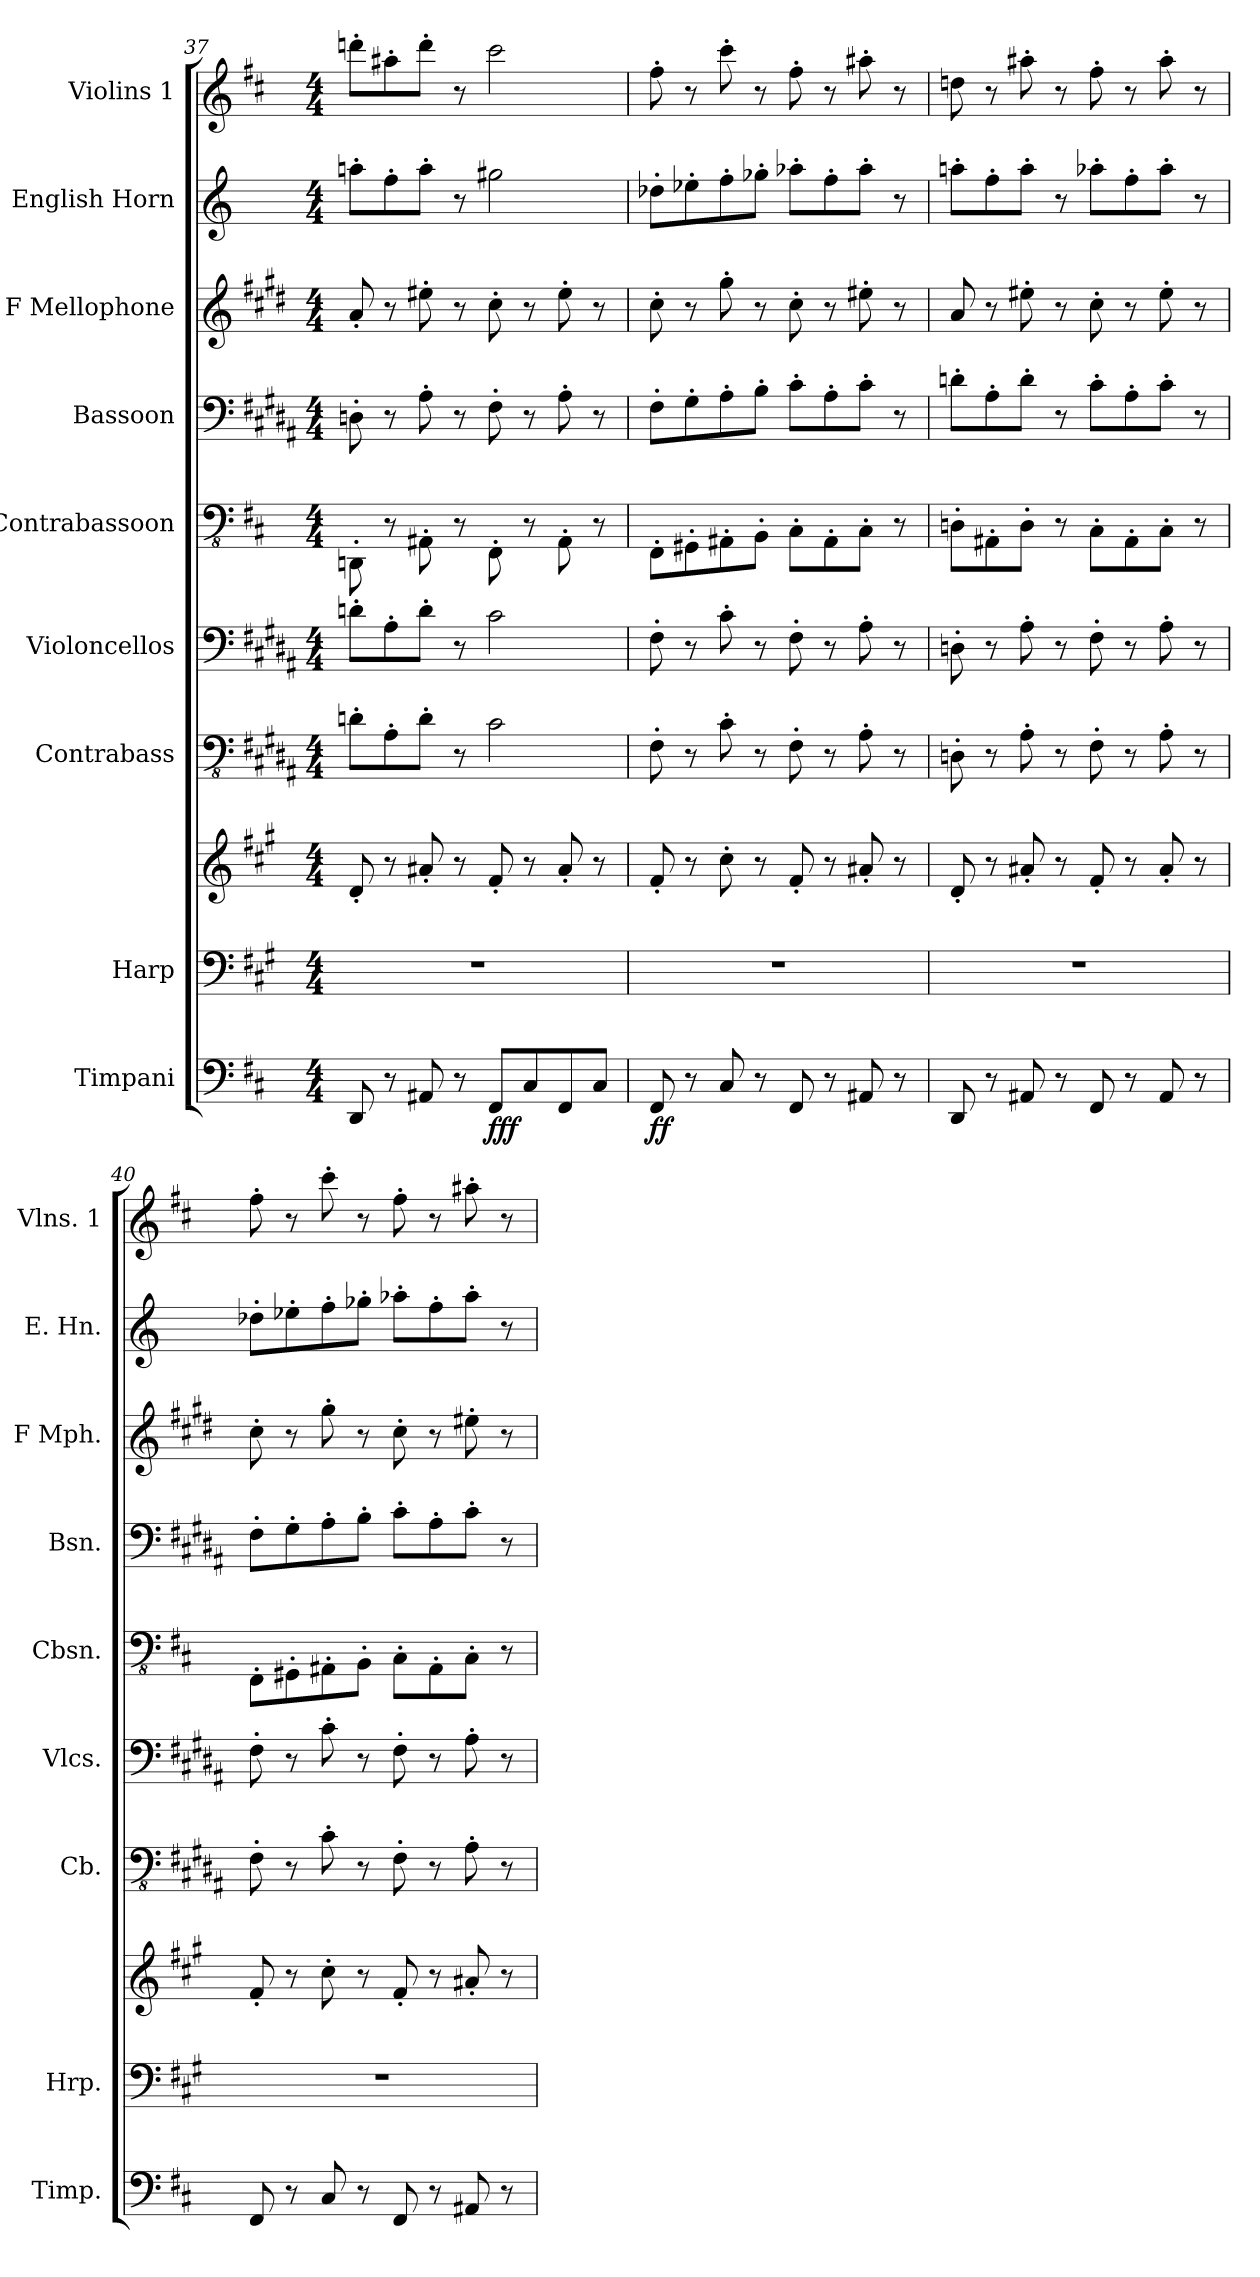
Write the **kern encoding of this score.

**kern	**dynam	**kern	**kern	**kern	**kern	**kern	**kern	**kern	**kern	**kern
*part9	*part9	*part8	*part8	*part7	*part6	*part5	*part4	*part3	*part2	*part1
*staff10	*staff10	*staff9	*staff8	*staff7	*staff6	*staff5	*staff4	*staff3	*staff2	*staff1
*I"Timpani	*	*I"Harp	*	*I"Contrabass	*I"Violoncellos	*I"Contrabassoon	*I"Bassoon	*I"F Mellophone	*I"English Horn	*I"Violins 1
*I'Timp.	*	*I'Hrp.	*	*I'Cb.	*I'Vlcs.	*I'Cbsn.	*I'Bsn.	*I'F Mph.	*I'E. Hn.	*I'Vlns. 1
!!LO:PB:g=z
*clefF4	*	*clefF4	*clefG2	*clefFv4	*clefF4	*clefFv4	*clefF4	*clefG2	*clefG2	*clefG2
*	*	*	*	*	*	*ITrd7c12	*	*ITrd4c7	*ITrd4c7	*
*k[f#c#]	*	*k[f#c#g#]	*k[f#c#g#]	*k[f#c#g#d#a#]	*k[f#c#g#d#a#]	*k[f#c#]	*k[f#c#g#d#a#]	*k[f#c#g#]	*k[b-]	*k[f#c#]
*D:	*	*A:	*A:	*B:	*B:	*D:	*B:	*A:	*F:	*D:
*M4/4	*	*M4/4	*M4/4	*M4/4	*M4/4	*M4/4	*M4/4	*M4/4	*M4/4	*M4/4
=37	=37	=37	=37	=37	=37	=37	=37	=37	=37	=37
8DD/	.	1r	8d'/	8Dn'\L	8dn'\L	8DDDDn'\	8Dn'\	8d'/	8ddn'\L	8dddn'\L
8r	.	.	8r	8AA#'\	8A#'\	8r	8r	8r	8b-'\	8aa#'\
8AA#X/	.	.	8a#X'/	8D'\J	8d'\J	8AAAA#'\	8A#'\	8a#X'\	8dd'\J	8ddd'\J
8r	.	.	8r	8r	8r	8r	8r	8r	8r	8r
!	!LO:DY:b	!	!	!	!	!	!	!	!	!
8FF#/L	fff	.	8f#'/	2C#\	2c#\	8FFFF#'\	8F#'\	8f#'\	2cc#X\	2ccc#\
8C#/	.	.	8r	.	.	8r	8r	8r	.	.
8FF#/	.	.	8a#'/	.	.	8AAAA#'\	8A#'\	8a#'\	.	.
8C#/J	.	.	8r	.	.	8r	8r	8r	.	.
=38	=38	=38	=38	=38	=38	=38	=38	=38	=38	=38
!	!LO:DY:b	!	!	!	!	!	!	!	!	!
8FF#/	ff	1r	8f#'/	8FF#'\	8F#'\	8FFFF#'\L	8F#'\L	8f#'\	8g-'\L	8ff#'\
8r	.	.	8r	8r	8r	8GGGG#'\	8G#'\	8r	8a-'\	8r
8C#/	.	.	8cc#'\	8C#'\	8c#'\	8AAAA#'\	8A#'\	8cc#'\	8b-'\	8ccc#'\
8r	.	.	8r	8r	8r	8BBBB'\J	8B'\J	8r	8cc-'\J	8r
8FF#/	.	.	8f#'/	8FF#'\	8F#'\	8CCC#'\L	8c#'\L	8f#'\	8dd-'\L	8ff#'\
8r	.	.	8r	8r	8r	8AAAA#'\	8A#'\	8r	8b-'\	8r
8AA#X/	.	.	8a#X'/	8AA#'\	8A#'\	8CCC#'\J	8c#'\J	8a#X'\	8dd-'\J	8aa#'\
8r	.	.	8r	8r	8r	8r	8r	8r	8r	8r
=39	=39	=39	=39	=39	=39	=39	=39	=39	=39	=39
8DD/	.	1r	8d'/	8DDn'\	8Dn'\	8DDDn'\L	8dn'\L	8d/	8ddn'\L	8ddn\
8r	.	.	8r	8r	8r	8AAAA#'\	8A#'\	8r	8b-'\	8r
8AA#X/	.	.	8a#X'/	8AA#'\	8A#'\	8DDD'\J	8d'\J	8a#X'\	8dd'\J	8aa#'\
8r	.	.	8r	8r	8r	8r	8r	8r	8r	8r
8FF#/	.	.	8f#'/	8FF#'\	8F#'\	8CCC#'\L	8c#'\L	8f#'\	8dd-X'\L	8ff#'\
8r	.	.	8r	8r	8r	8AAAA#'\	8A#'\	8r	8b-'\	8r
8AA#/	.	.	8a#'/	8AA#'\	8A#'\	8CCC#'\J	8c#'\J	8a#'\	8dd-'\J	8aa#'\
8r	.	.	8r	8r	8r	8r	8r	8r	8r	8r
!!LO:PB:g=z
=40	=40	=40	=40	=40	=40	=40	=40	=40	=40	=40
8FF#/	.	1r	8f#'/	8FF#'\	8F#'\	8FFFF#'\L	8F#'\L	8f#'\	8g-'\L	8ff#'\
8r	.	.	8r	8r	8r	8GGGG#'\	8G#'\	8r	8a-'\	8r
8C#/	.	.	8cc#'\	8C#'\	8c#'\	8AAAA#'\	8A#'\	8cc#'\	8b-'\	8ccc#'\
8r	.	.	8r	8r	8r	8BBBB'\J	8B'\J	8r	8cc-'\J	8r
8FF#/	.	.	8f#'/	8FF#'\	8F#'\	8CCC#'\L	8c#'\L	8f#'\	8dd-'\L	8ff#'\
8r	.	.	8r	8r	8r	8AAAA#'\	8A#'\	8r	8b-'\	8r
8AA#X/	.	.	8a#X'/	8AA#'\	8A#'\	8CCC#'\J	8c#'\J	8a#X'\	8dd-'\J	8aa#'\
8r	.	.	8r	8r	8r	8r	8r	8r	8r	8r
=	=	=	=	=	=	=	=	=	=	=
*-	*-	*-	*-	*-	*-	*-	*-	*-	*-	*-
